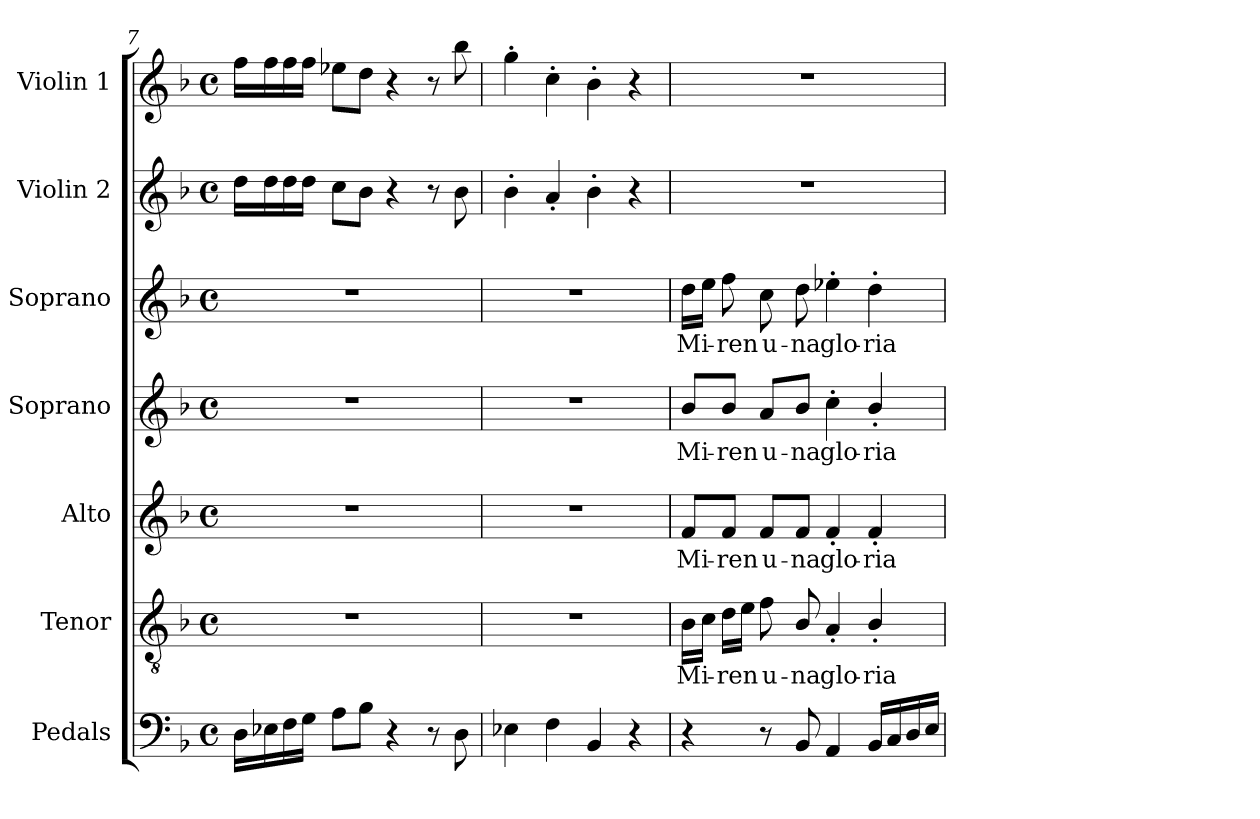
**kern	**kern	**text	**kern	**text	**kern	**text	**kern	**text	**kern	**kern
*part7	*part6	*part6	*part5	*part5	*part4	*part4	*part3	*part3	*part2	*part1
*staff7	*staff6	*staff6	*staff5	*staff5	*staff4	*staff4	*staff3	*staff3	*staff2	*staff1
*I"Pedals	*I"Tenor	*	*I"Alto	*	*I"Soprano	*	*I"Soprano	*	*I"Violin 2	*I"Violin 1
*I'Ped.	*I'T.	*	*I'A.	*	*I'S.	*	*I'S.	*	*I'Vln. 2	*I'Vln. 1
*clefF4	*clefGv2	*	*clefG2	*	*clefG2	*	*clefG2	*	*clefG2	*clefG2
*	*ITrd7c12	*	*	*	*	*	*	*	*	*
*k[b-]	*k[b-]	*	*k[b-]	*	*k[b-]	*	*k[b-]	*	*k[b-]	*k[b-]
*F:	*F:	*	*F:	*	*F:	*	*F:	*	*F:	*F:
*M4/4	*M4/4	*	*M4/4	*	*M4/4	*	*M4/4	*	*M4/4	*M4/4
*met(c)	*met(c)	*	*met(c)	*	*met(c)	*	*met(c)	*	*met(c)	*met(c)
=7	=7	=7	=7	=7	=7	=7	=7	=7	=7	=7
16Di\LL	1r	.	1r	.	1r	.	1r	.	16ddi\LL	16ffi\LL
16E-Xi\	.	.	.	.	.	.	.	.	16ddi\	16ffi\
16Fi\	.	.	.	.	.	.	.	.	16ddi\	16ffi\
16Gi\JJ	.	.	.	.	.	.	.	.	16ddi\JJ	16ffi\JJ
8Ai\L	.	.	.	.	.	.	.	.	8cci\L	8ee-Xi\L
8B-i\J	.	.	.	.	.	.	.	.	8b-i\J	8ddi\J
4r	.	.	.	.	.	.	.	.	4r	4r
8r	.	.	.	.	.	.	.	.	8r	8r
8Di\	.	.	.	.	.	.	.	.	8b-i\	8bb-i\
=8	=8	=8	=8	=8	=8	=8	=8	=8	=8	=8
4E-Xi\	1r	.	1r	.	1r	.	1r	.	4b-'i\	4gg'i\
4Fi\	.	.	.	.	.	.	.	.	4a'i/	4cc'i\
4BB-i/	.	.	.	.	.	.	.	.	4b-'i\	4b-'i\
4r	.	.	.	.	.	.	.	.	4r	4r
!!LO:PB:g=z
=9	=9	=9	=9	=9	=9	=9	=9	=9	=9	=9
!	!	!LO:LY:b:color=#000000	!	!	!	!	!	!	!	!
!	!	!	!	!LO:LY:b:color=#000000	!	!	!	!	!	!
!	!	!	!	!	!	!LO:LY:b:color=#000000	!	!	!	!
!	!	!	!	!	!	!	!	!LO:LY:b:color=#000000	!	!
4r	16BB-i\LL	Mi-	8fi/L	Mi-	8b-i/L	Mi-	16ddi\LL	Mi-	1r	1r
.	16Ci\JJ	.	.	.	.	.	16eei\JJ	.	.	.
!	!	!LO:LY:b:color=#000000	!	!	!	!	!	!	!	!
!	!	!	!	!LO:LY:b:color=#000000	!	!	!	!	!	!
!	!	!	!	!	!	!LO:LY:b:color=#000000	!	!	!	!
!	!	!	!	!	!	!	!	!LO:LY:b:color=#000000	!	!
.	16Di\LL	-ren	8fi/J	-ren	8b-i/J	-ren	8ffi\	-ren	.	.
.	16Ei\JJ	.	.	.	.	.	.	.	.	.
!	!	!LO:LY:b:color=#000000	!	!	!	!	!	!	!	!
!	!	!	!	!LO:LY:b:color=#000000	!	!	!	!	!	!
!	!	!	!	!	!	!LO:LY:b:color=#000000	!	!	!	!
!	!	!	!	!	!	!	!	!LO:LY:b:color=#000000	!	!
8r	8Fi\	u-	8fi/L	u-	8ai/L	u-	8cci\	u-	.	.
!	!	!LO:LY:b:color=#000000	!	!	!	!	!	!	!	!
!	!	!	!	!LO:LY:b:color=#000000	!	!	!	!	!	!
!	!	!	!	!	!	!LO:LY:b:color=#000000	!	!	!	!
!	!	!	!	!	!	!	!	!LO:LY:b:color=#000000	!	!
8BB-i/	8BB-i/	-na	8fi/J	-na	8b-i/J	-na	8ddi\	-na	.	.
!	!	!LO:LY:b:color=#000000	!	!	!	!	!	!	!	!
!	!	!	!	!LO:LY:b:color=#000000	!	!	!	!	!	!
!	!	!	!	!	!	!LO:LY:b:color=#000000	!	!	!	!
!	!	!	!	!	!	!	!	!LO:LY:b:color=#000000	!	!
4AAi/	4AA'i/	glo-	4f'i/	glo-	4cc'i\	glo-	4ee-X'i\	glo-	.	.
!	!	!LO:LY:b:color=#000000	!	!	!	!	!	!	!	!
!	!	!	!	!LO:LY:b:color=#000000	!	!	!	!	!	!
!	!	!	!	!	!	!LO:LY:b:color=#000000	!	!	!	!
!	!	!	!	!	!	!	!	!LO:LY:b:color=#000000	!	!
16BB-i/LL	4BB-'i/	-ria	4f'i/	-ria	4b-'i/	-ria	4dd'i\	-ria	.	.
16Ci/	.	.	.	.	.	.	.	.	.	.
16Di/	.	.	.	.	.	.	.	.	.	.
16Ei/JJ	.	.	.	.	.	.	.	.	.	.
=	=	=	=	=	=	=	=	=	=	=
*-	*-	*-	*-	*-	*-	*-	*-	*-	*-	*-
